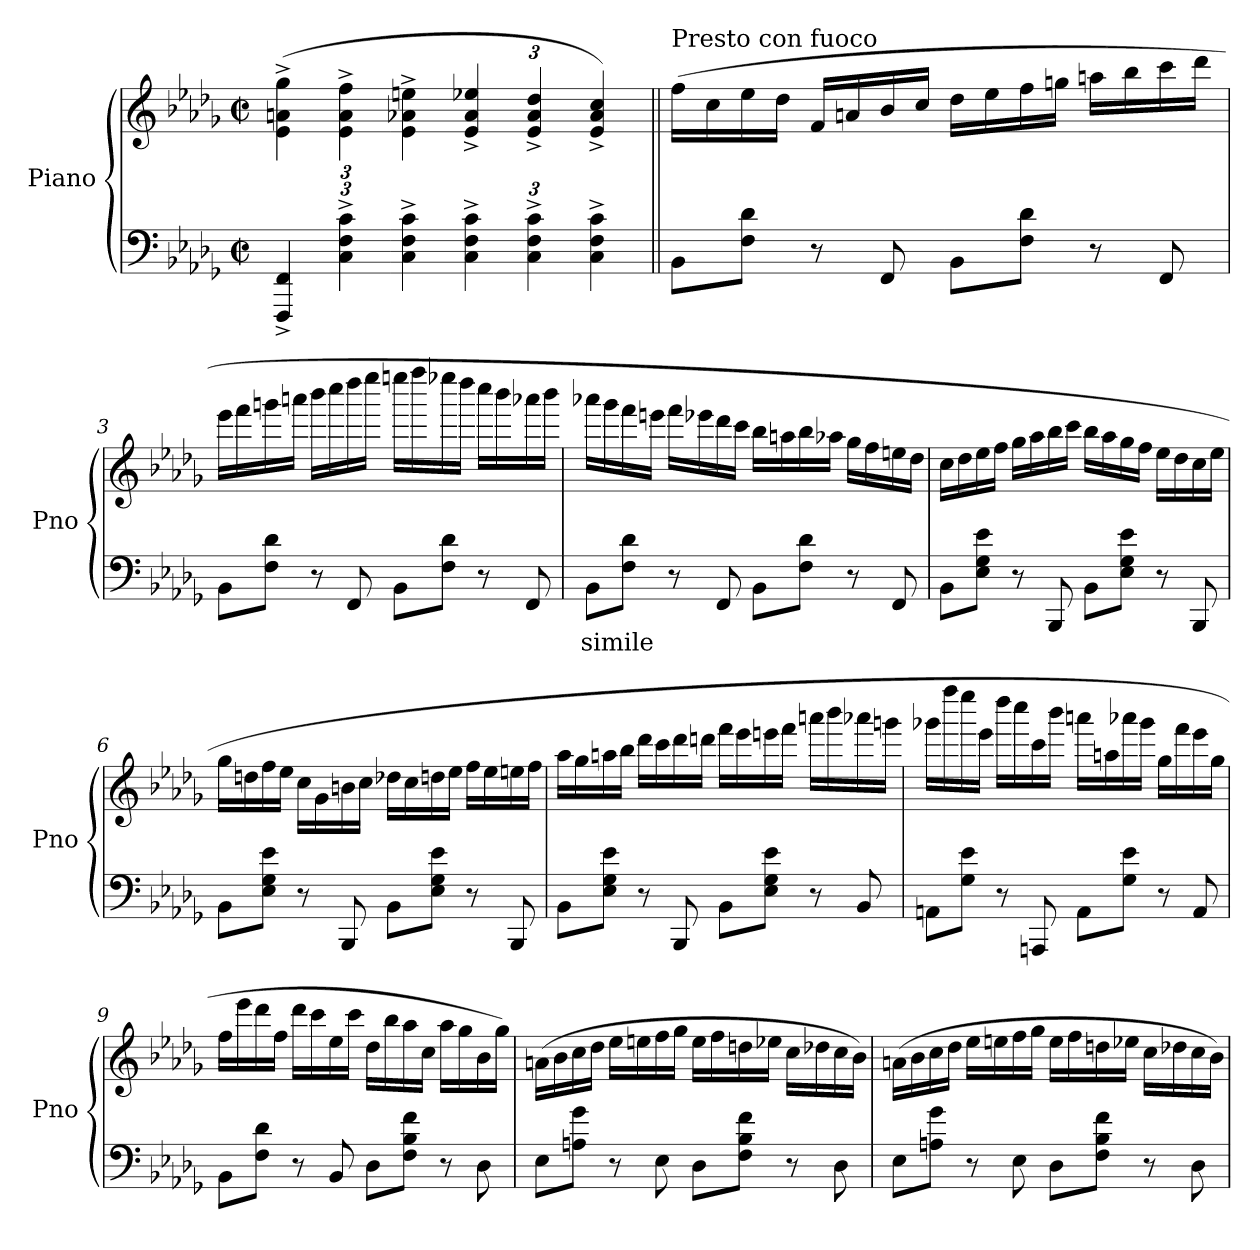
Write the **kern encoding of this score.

**kern	**text	**kern
*part1	*part1	*part1
*staff2	*staff2	*staff1
*I"Piano	*	*
*I'Pno	*	*
*clefF4	*	*clefG2
*k[b-e-a-d-g-]	*	*k[b-e-a-d-g-]
*D-:	*	*D-:
*M2/2	*	*M2/2
*met(c|)	*	*met(c|)
*Xbrackettup	*	*Xbrackettup
=1	=1	=1
6FFF/^ 6FF/^	.	(6e-\^ 6an\^ 6gg-\^
6C\^ 6F\^ 6c\^	.	6e-\^ 6a\^ 6ff\^
6C\^ 6F\^ 6c\^	.	6e-\^ 6a-X\^ 6een\^
6C\^ 6F\^ 6c\^	.	6e-/^ 6a-/^ 6ee-X/^
6C\^ 6F\^ 6c\^	.	6e-/^ 6a-/^ 6dd-/^
6C\^ 6F\^ 6c\^	.	6e-/^ 6a-/^ 6cc/^)
=2||	=2||	=2||
!	!	!LO:TX:a:t=Presto con fuoco
8BB-\L	.	(16ff\LL
.	.	16cc\
8F\ 8d-\J	.	16ee-\
.	.	16dd-\JJ
8r	.	16f/LL
.	.	16an/
8FF/	.	16b-/
.	.	16cc/JJ
8BB-\L	.	16dd-\LL
.	.	16ee-\
8F\ 8d-\J	.	16ff\
.	.	16ggn\JJ
8r	.	16aan\LL
.	.	16bb-\
8FF/	.	16ccc\
.	.	16ddd-\JJ
=3	=3	=3
8BB-\L	.	16eee-\LL
.	.	16fff\
8F\ 8d-\J	.	16gggn\
.	.	16aaan\JJ
8r	.	16bbb-\LL
.	.	16cccc\
8FF/	.	16dddd-\
.	.	16eeee-\JJ
8BB-\L	.	16eeeen\LL
.	.	16ffff\
8F\ 8d-\J	.	16eeee-X\
.	.	16dddd-\JJ
8r	.	16cccc\LL
.	.	16bbb-\
8FF/	.	16aaa-\
.	.	16bbb-\JJ
!!LO:LB:g=z
=4	=4	=4
8BB-\L	simile	16aaa-X\LL
.	.	16ggg-\
8F\ 8d-\J	.	16fff\
.	.	16eeen\JJ
8r	.	16fff\LL
.	.	16eee-X\
8FF/	.	16ddd-\
.	.	16ccc\JJ
8BB-\L	.	16bb-\LL
.	.	16aan\
8F\ 8d-\J	.	16bb-\
.	.	16aa-X\JJ
8r	.	16gg-\LL
.	.	16ff\
8FF/	.	16ee\
.	.	16dd-\JJ
=5	=5	=5
8BB-\L	.	16cc\LL
.	.	16dd-\
8E-\ 8G-\ 8e-\J	.	16ee-\
.	.	16ff\JJ
8r	.	16gg-\LL
.	.	16aa-\
8BBB-/	.	16bb-\
.	.	16ccc\JJ
8BB-\L	.	16bb-\LL
.	.	16aa-\
8E-\ 8G-\ 8e-\J	.	16gg-\
.	.	16ff\JJ
8r	.	16ee-\LL
.	.	16dd-\
8BBB-/	.	16cc\
.	.	16ee-\JJ
=6	=6	=6
8BB-\L	.	16gg-\LL
.	.	16ddn\
8E-\ 8G-\ 8e-\J	.	16ff\
.	.	16ee-\JJ
8r	.	16cc\LL
.	.	16g-\
8BBB-/	.	16bn\
.	.	16cc\JJ
8BB-\L	.	16dd-X\LL
.	.	16cc\
8E-\ 8G-\ 8e-\J	.	16ddn\
.	.	16ee-\JJ
8r	.	16ff\LL
.	.	16ee-\
8BBB-/	.	16een\
.	.	16ff\JJ
!!LO:LB:g=z
=7	=7	=7
8BB-\L	.	16aa-\LL
.	.	16gg-\
8E-\ 8G-\ 8e-\J	.	16aan\
.	.	16bb-\JJ
8r	.	16ddd-\LL
.	.	16ccc\
8BBB-/	.	16ddd-\
.	.	16dddn\JJ
8BB-\L	.	16fff\LL
.	.	16eee-\
8E-\ 8G-\ 8e-\J	.	16eeen\
.	.	16fff\JJ
8r	.	16aaa\LL
.	.	16bbb-\
8BB-/	.	16aaa-X\
.	.	16gggn\JJ
=8	=8	=8
8AAn\L	.	16ggg-X\LL
.	.	16ffff\
8G-\ 8e-\J	.	16eeee-\
.	.	16eee-\JJ
8r	.	16dddd-\LL
.	.	16cccc\
8AAAn/	.	16ccc\
.	.	16bbb-\JJ
8AA\L	.	16aaan\LL
.	.	16aan\
8G-\ 8e-\J	.	16aaa-X\
.	.	16ggg-\JJ
8r	.	16gg-\LL
.	.	16fff\
8AA/	.	16eee-\
.	.	16gg-\JJ
=9	=9	=9
8BB-\L	.	16ff\LL
.	.	16eee-\
8F\ 8d-\J	.	16ddd-\
.	.	16ff\JJ
8r	.	16ddd-\LL
.	.	16ccc\
8BB-/	.	16ee-\
.	.	16ccc\JJ
8D-\L	.	16dd-\LL
.	.	16bb-\
8F\ 8B-\ 8f\J	.	16aa-\
.	.	16cc\JJ
8r	.	16aa-\LL
.	.	16gg-\
8D-\	.	16b-\
.	.	16gg-\JJ)
!!LO:LB:g=z
=10	=10	=10
8E-\L	.	(16an\LL
.	.	16b-\
8An\ 8g-\J	.	16cc\
.	.	16dd-\JJ
8r	.	16ee-\LL
.	.	16een\
8E-\	.	16ff\
.	.	16gg-\JJ
8D-\L	.	16ee\LL
.	.	16ff\
8F\ 8B-\ 8f\J	.	16ddn\
.	.	16ee-X\JJ
8r	.	16cc\LL
.	.	16dd-X\
8D-\	.	16cc\
.	.	16b-\JJ)
=11	=11	=11
8E-\L	.	(16an\LL
.	.	16b-\
8An\ 8g-\J	.	16cc\
.	.	16dd-\JJ
8r	.	16ee-\LL
.	.	16een\
8E-\	.	16ff\
.	.	16gg-\JJ
8D-\L	.	16ee\LL
.	.	16ff\
8F\ 8B-\ 8f\J	.	16ddn\
.	.	16ee-X\JJ
8r	.	16cc\LL
.	.	16dd-X\
8D-\	.	16cc\
.	.	16b-\JJ)
=	=	=
*-	*-	*-
